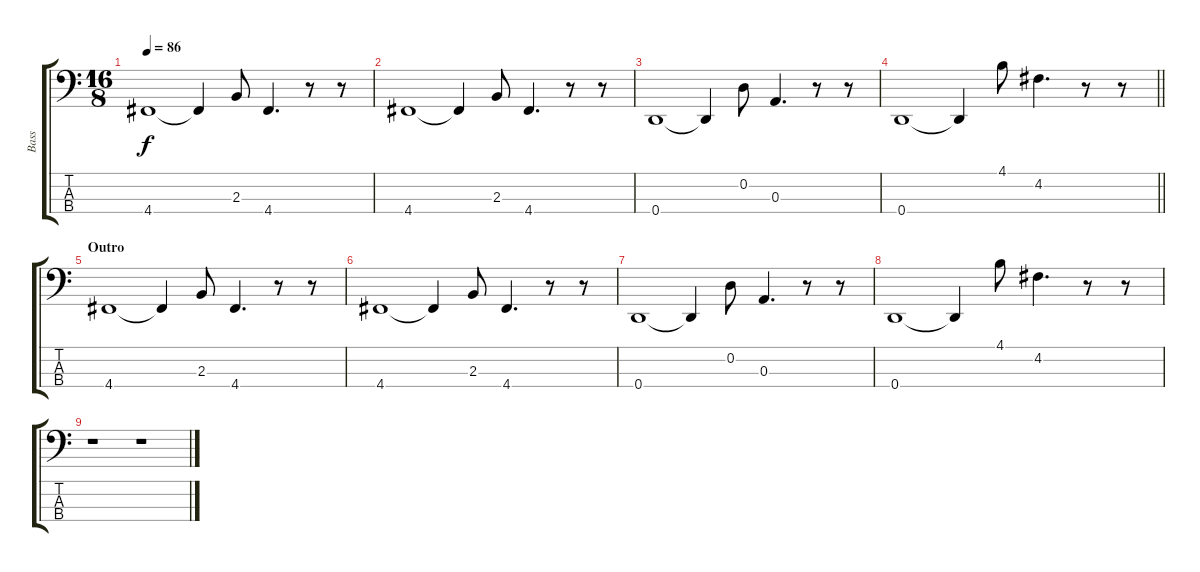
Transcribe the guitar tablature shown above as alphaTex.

\track ("Bass" "Bass") {instrument electricbassfinger}
\staff {score tabs}
\tuning (G2 D2 A1 D1) {hide}
\ts (16 8)
\tempo 86
\clef f4
\ks c
4.4.1{dy f} 4.4{t}.4 2.3.8 4.4.4{d} r.8 r.8 |
4.4.1 4.4{t}.4 2.3.8 4.4.4{d} r.8 r.8 |
0.4.1 0.4{t}.4 0.2.8 0.3.4{d} r.8 r.8 |
\barLineRight lightlight
0.4.1 0.4{t}.4 4.1.8 4.2.4{d} r.8 r.8 |
\section ("" "Outro")
4.4.1 4.4{t}.4 2.3.8 4.4.4{d} r.8 r.8 |
4.4.1 4.4{t}.4 2.3.8 4.4.4{d} r.8 r.8 |
0.4.1 0.4{t}.4 0.2.8 0.3.4{d} r.8 r.8 |
0.4.1 0.4{t}.4 4.1.8 4.2.4{d} r.8 r.8 |
r.1 r.1
